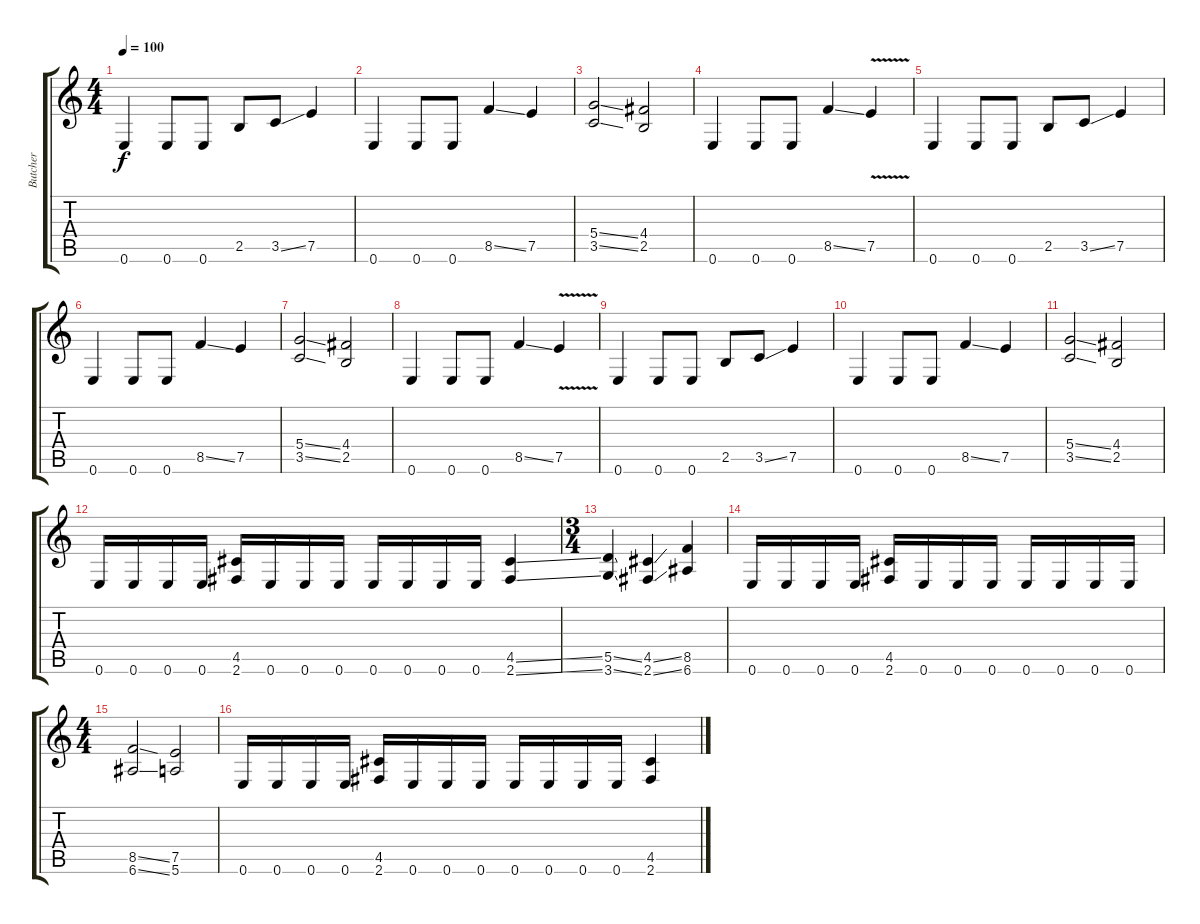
\track ("Butcher " "Butcher ") {instrument distortionguitar}
\staff {score tabs}
\tuning (E4 B3 G3 D3 A2 E2) {hide}
\ts (4 4)
\tempo 100
\clef g2
\ks c
0.6.4{dy f} 0.6.8 0.6.8 2.5.8 3.5{ss}.8 7.5.4 |
0.6.4 0.6.8 0.6.8 8.5{ss}.4 7.5.4 |
(5.4{ss} 3.5{ss}).2 (4.4 2.5).2 |
0.6.4 0.6.8 0.6.8 8.5{ss}.4 7.5{v}.4 |
0.6.4 0.6.8 0.6.8 2.5.8 3.5{ss}.8 7.5.4 |
0.6.4 0.6.8 0.6.8 8.5{ss}.4 7.5.4 |
(5.4{ss} 3.5{ss}).2 (4.4 2.5).2 |
0.6.4 0.6.8 0.6.8 8.5{ss}.4 7.5{v}.4 |
0.6.4 0.6.8 0.6.8 2.5.8 3.5{ss}.8 7.5.4 |
0.6.4 0.6.8 0.6.8 8.5{ss}.4 7.5.4 |
(5.4{ss} 3.5{ss}).2 (4.4 2.5).2 |
0.6.16 0.6.16 0.6.16 0.6.16 (4.5 2.6).16 0.6.16 0.6.16 0.6.16 0.6.16 0.6.16 0.6.16 0.6.16 (4.5{ss} 2.6{ss}).4 |
\ts (3 4)
(5.5{ss} 3.6{ss}).4 (4.5{ss} 2.6{ss}).4 (8.5 6.6).4 |
0.6.16 0.6.16 0.6.16 0.6.16 (4.5 2.6).16 0.6.16 0.6.16 0.6.16 0.6.16 0.6.16 0.6.16 0.6.16 |
\ts (4 4)
(8.5{ss} 6.6{ss}).2 (7.5 5.6).2 |
0.6.16 0.6.16 0.6.16 0.6.16 (4.5 2.6).16 0.6.16 0.6.16 0.6.16 0.6.16 0.6.16 0.6.16 0.6.16 (4.5{ss} 2.6{ss}).4
